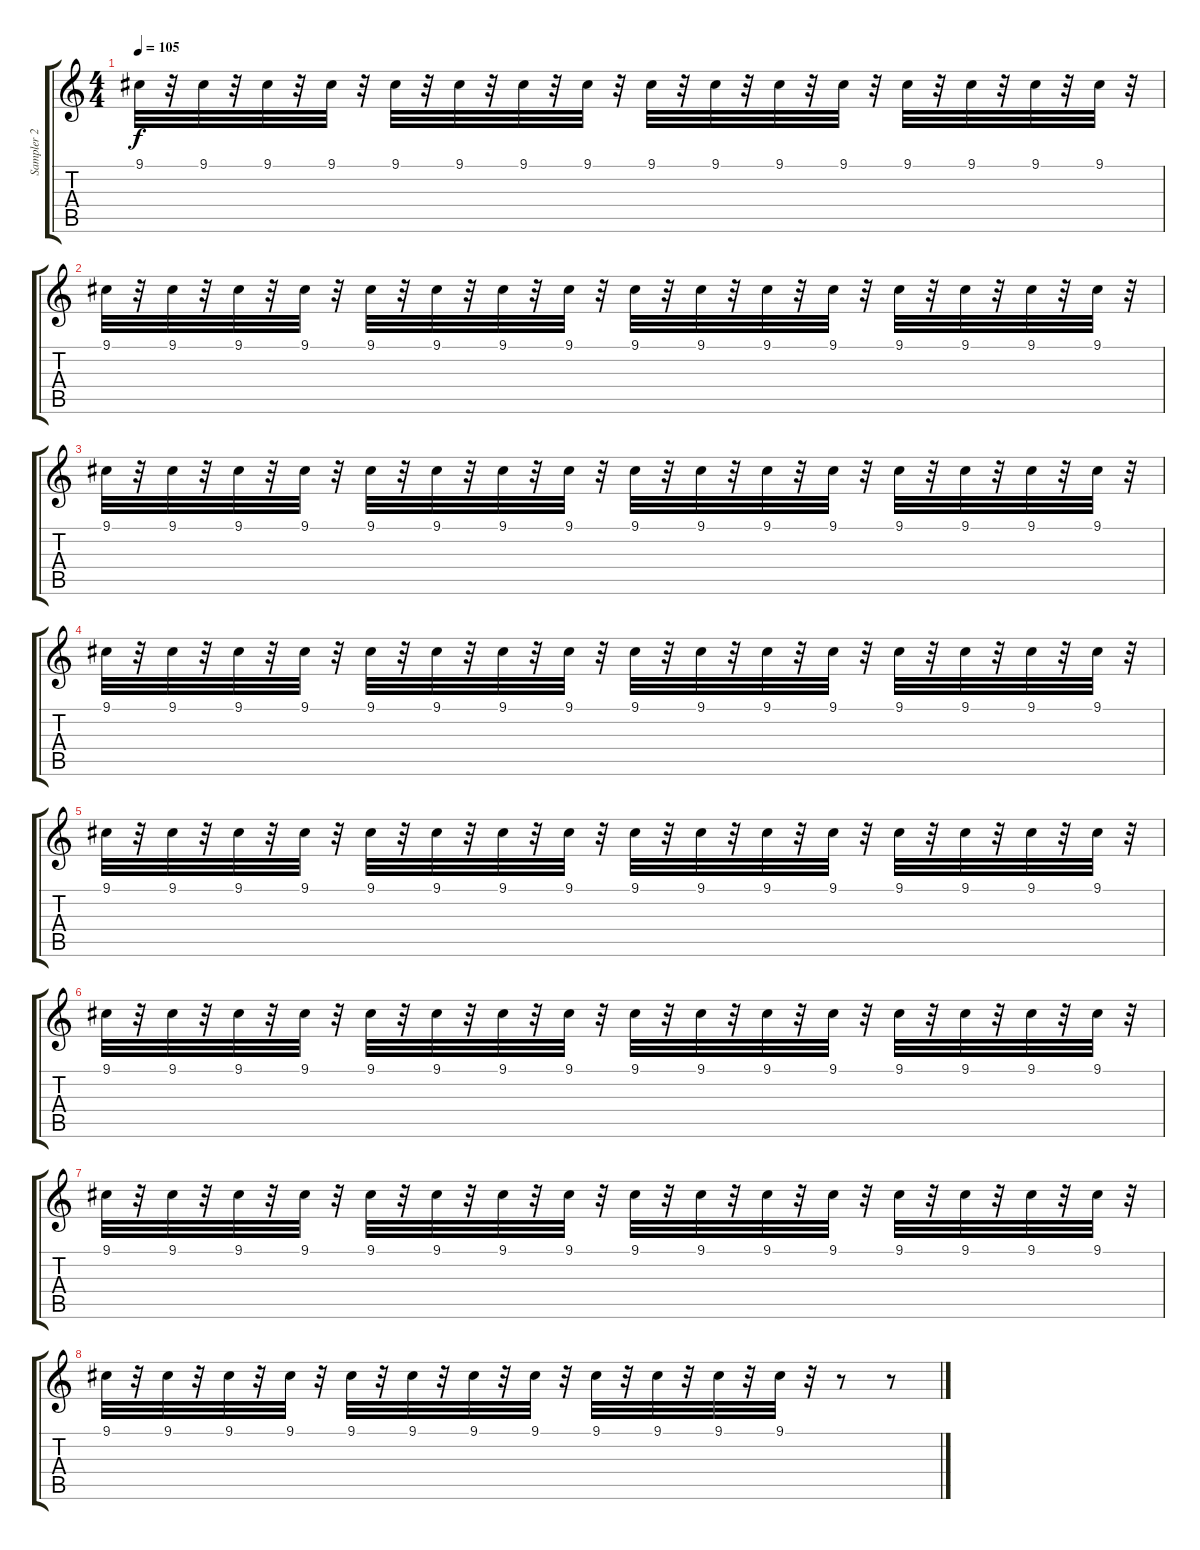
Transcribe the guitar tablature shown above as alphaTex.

\track ("Sampler 2" "Sampler 2") {instrument kalimba}
\staff {score tabs}
\tuning (E4 B3 G3 D3 A2 E2) {hide}
\ts (4 4)
\tempo 105
\clef g2
\ks c
9.1.32{dy f volume 10 instrument kalimba} r.32 9.1.32 r.32 9.1.32 r.32 9.1.32 r.32 9.1.32 r.32 9.1.32 r.32 9.1.32 r.32 9.1.32 r.32 9.1.32 r.32 9.1.32 r.32 9.1.32 r.32 9.1.32 r.32 9.1.32 r.32 9.1.32 r.32 9.1.32 r.32 9.1.32 r.32 |
9.1.32{volume 10 instrument kalimba} r.32 9.1.32 r.32 9.1.32 r.32 9.1.32 r.32 9.1.32 r.32 9.1.32 r.32 9.1.32 r.32 9.1.32 r.32 9.1.32 r.32 9.1.32 r.32 9.1.32 r.32 9.1.32 r.32 9.1.32 r.32 9.1.32 r.32 9.1.32 r.32 9.1.32 r.32 |
9.1.32{volume 10 instrument kalimba} r.32 9.1.32 r.32 9.1.32 r.32 9.1.32 r.32 9.1.32 r.32 9.1.32 r.32 9.1.32 r.32 9.1.32 r.32 9.1.32 r.32 9.1.32 r.32 9.1.32 r.32 9.1.32 r.32 9.1.32 r.32 9.1.32 r.32 9.1.32 r.32 9.1.32 r.32 |
9.1.32{volume 10 instrument kalimba} r.32 9.1.32 r.32 9.1.32 r.32 9.1.32 r.32 9.1.32 r.32 9.1.32 r.32 9.1.32 r.32 9.1.32 r.32 9.1.32 r.32 9.1.32 r.32 9.1.32 r.32 9.1.32 r.32 9.1.32 r.32 9.1.32 r.32 9.1.32 r.32 9.1.32 r.32 |
9.1.32{volume 10 instrument kalimba} r.32 9.1.32 r.32 9.1.32 r.32 9.1.32 r.32 9.1.32 r.32 9.1.32 r.32 9.1.32 r.32 9.1.32 r.32 9.1.32 r.32 9.1.32 r.32 9.1.32 r.32 9.1.32 r.32 9.1.32 r.32 9.1.32 r.32 9.1.32 r.32 9.1.32 r.32 |
9.1.32{volume 10 instrument kalimba} r.32 9.1.32 r.32 9.1.32 r.32 9.1.32 r.32 9.1.32 r.32 9.1.32 r.32 9.1.32 r.32 9.1.32 r.32 9.1.32 r.32 9.1.32 r.32 9.1.32 r.32 9.1.32 r.32 9.1.32 r.32 9.1.32 r.32 9.1.32 r.32 9.1.32 r.32 |
9.1.32{volume 10 instrument kalimba} r.32 9.1.32 r.32 9.1.32 r.32 9.1.32 r.32 9.1.32 r.32 9.1.32 r.32 9.1.32 r.32 9.1.32 r.32 9.1.32 r.32 9.1.32 r.32 9.1.32 r.32 9.1.32 r.32 9.1.32 r.32 9.1.32 r.32 9.1.32 r.32 9.1.32 r.32 |
9.1.32{volume 10 instrument kalimba} r.32 9.1.32 r.32 9.1.32 r.32 9.1.32 r.32 9.1.32 r.32 9.1.32 r.32 9.1.32 r.32 9.1.32 r.32 9.1.32 r.32 9.1.32 r.32 9.1.32 r.32 9.1.32 r.32 r.8 r.8
